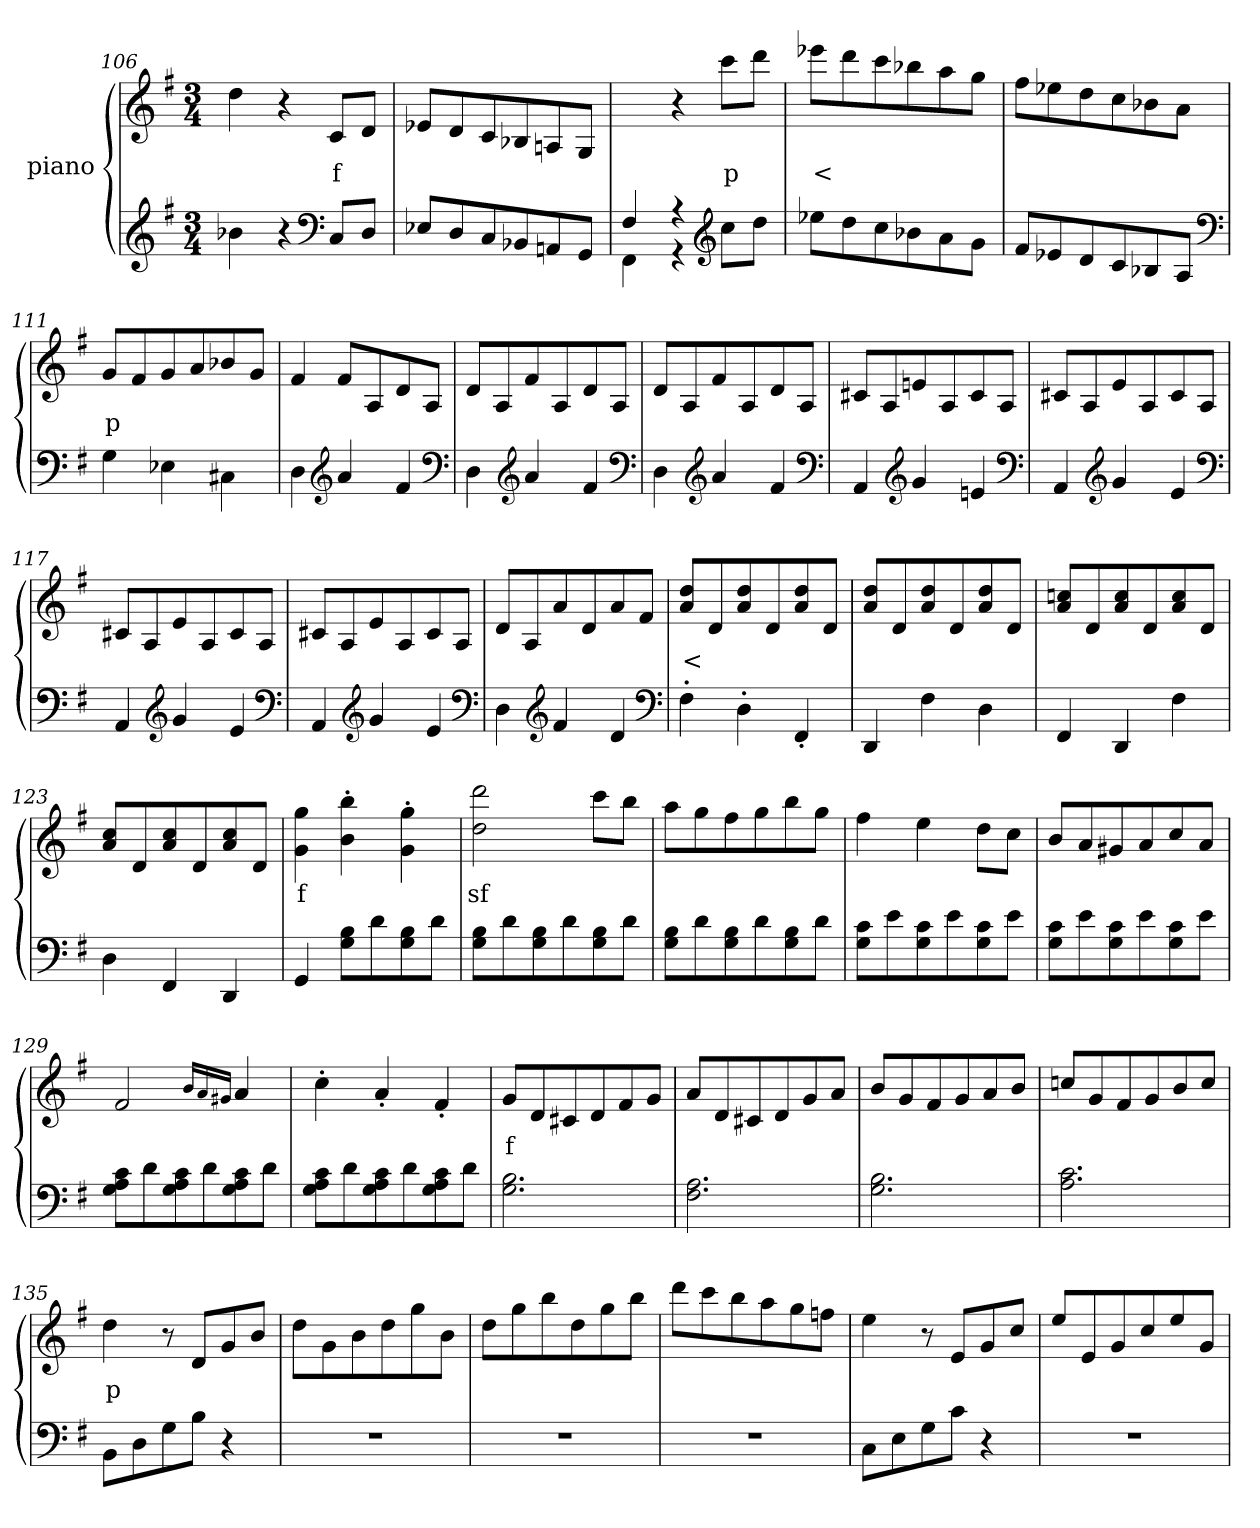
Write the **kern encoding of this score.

**kern	**kern	**text
*part2	*part1	*part1
*staff2	*staff1	*staff1
*	*I"piano	*
*clefG2	*clefG2	*
*k[f#]	*k[f#]	*
*G:	*G:	*
*M3/4	*M3/4	*
=106	=106	=106
4b-X	4dd	.
4r	4r	.
*clefF4	*	*
8CL	8cL	f
8DJ	8dJ	.
=107	=107	=107
8E-XL	8e-XL	.
8D	8d	.
8C	8c	.
8BB-X	8B-X	.
8AAn	8An	.
8GGJ	8GJ	.
=108	=108	=108
*^	*	*
4F#	4FF#	4ryy	.
4r	4r	4r	.
*clefG2	*	*	*
4ryy	8ccL	8cccL	p
.	8ddJ	8dddJ	.
*v	*v	*	*
=109	=109	=109
8ee-XL	8eee-XL	<
8dd	8ddd	.
8cc	8ccc	.
8b-X	8bb-X	.
8a	8aa	.
8gJ	8ggJ	.
=110	=110	=110
8f#L	8ff#L	.
8e-X	8ee-X	.
8d	8dd	.
8c	8cc	.
8B-X	8b-X	.
8AJ	8aJ	.
*clefF4	*	*
=111	=111	=111
4G	8gL	p
.	8f#	.
4E-X	8g	.
.	8a	.
4C#X\	8b-X	.
.	8gJ	.
=112	=112	=112
4D	4f#	.
*clefG2	*	*
4a	8f#L	.
.	8A	.
4f#	8d	.
.	8AJ	.
*clefF4	*	*
=113	=113	=113
4D	8dL	.
.	8A	.
*clefG2	*	*
4a	8f#	.
.	8A	.
4f#	8d	.
.	8AJ	.
*clefF4	*	*
=114	=114	=114
4D	8dL	.
.	8A	.
*clefG2	*	*
4a	8f#	.
.	8A	.
4f#	8d	.
.	8AJ	.
*clefF4	*	*
=115	=115	=115
4AA	8c#XL	.
.	8A	.
*clefG2	*	*
4g	8en	.
.	8A	.
4en	8c#	.
.	8AJ	.
*clefF4	*	*
=116	=116	=116
4AA	8c#XL	.
.	8A	.
*clefG2	*	*
4g	8e	.
.	8A	.
4e	8c#	.
.	8AJ	.
*clefF4	*	*
=117	=117	=117
4AA	8c#XL	.
.	8A	.
*clefG2	*	*
4g	8e	.
.	8A	.
4e	8c#	.
.	8AJ	.
*clefF4	*	*
=118	=118	=118
4AA	8c#XL	.
.	8A	.
*clefG2	*	*
4g	8e	.
.	8A	.
4e	8c#	.
.	8AJ	.
*clefF4	*	*
=119	=119	=119
4D	8dL	.
.	8A	.
*clefG2	*	*
4f#	8a	.
.	8d	.
4d	8a	.
.	8f#J	.
*clefF4	*	*
=120	=120	=120
4F#'>	8a 8ddL	<
.	8d	.
4D'>	8a 8dd	.
.	8d	.
4FF#'>	8a 8dd	.
.	8dJ	.
=121	=121	=121
4DD	8a 8ddL	.
.	8d	.
4F#	8a 8dd	.
.	8d	.
4D	8a 8dd	.
.	8dJ	.
=122	=122	=122
4FF#	8a 8ccnL	.
.	8d	.
4DD	8a 8cc	.
.	8d	.
4F#	8a 8cc	.
.	8dJ	.
=123	=123	=123
4D	8a 8ccL	.
.	8d	.
4FF#	8a 8cc	.
.	8d	.
4DD	8a 8cc	.
.	8dJ	.
=124	=124	=124
4GG	4g 4gg	f
8G 8BL	4b'> 4bb'>	.
8d	.	.
8G 8B	4g'> 4gg'>	.
8dJ	.	.
=125	=125	=125
8G 8BL	2dd 2ddd	sf
8d	.	.
8G 8B	.	.
8d	.	.
8G 8B	8cccL	.
8dJ	8bbJ	.
=126	=126	=126
8G 8BL	8aaL	.
8d	8gg	.
8G 8B	8ff#	.
8d	8gg	.
8G 8B	8bb	.
8dJ	8ggJ	.
=127	=127	=127
8G 8cL	4ff#	.
8e	.	.
8G 8c	4ee	.
8e	.	.
8G 8c	8ddL	.
8eJ	8ccJ	.
=128	=128	=128
8G 8cL	8bL	.
8e	8a	.
8G 8c	8g#X	.
8e	8a	.
8G 8c	8cc	.
8eJ	8aJ	.
=129	=129	=129
8G 8A 8cL	2f#	.
8d	.	.
8G 8A 8c	.	.
8d	.	.
.	16qbLL	.
.	16qa	.
.	16qg#XJJ	.
8G 8A 8c	4a	.
8dJ	.	.
=130	=130	=130
8G 8A 8cL	4cc'>	.
8d	.	.
8G 8A 8c	4a'>	.
8d	.	.
8G 8A 8c	4f#'>	.
8dJ	.	.
=131	=131	=131
2.G 2.B	8gL	f
.	8d	.
.	8c#X	.
.	8d	.
.	8f#	.
.	8gJ	.
=132	=132	=132
2.F# 2.A	8aL	.
.	8d	.
.	8c#X	.
.	8d	.
.	8g	.
.	8aJ	.
=133	=133	=133
2.G 2.B	8bL	.
.	8g	.
.	8f#	.
.	8g	.
.	8a	.
.	8bJ	.
=134	=134	=134
2.A 2.c	8ccnL	.
.	8g	.
.	8f#	.
.	8g	.
.	8b	.
.	8ccJ	.
=135	=135	=135
8BBL	4dd	p
8D	.	.
8G	8r	.
8BJ	8dL	.
4r	8g	.
.	8bJ	.
=136	=136	=136
2.r	8ddL	.
.	8g	.
.	8b	.
.	8dd	.
.	8gg	.
.	8bJ	.
=137	=137	=137
2.r	8ddL	.
.	8gg	.
.	8bb	.
.	8dd	.
.	8gg	.
.	8bbJ	.
=138	=138	=138
2.r	8dddL	.
.	8ccc	.
.	8bb	.
.	8aa	.
.	8gg	.
.	8ffnJ	.
=139	=139	=139
8CL	4ee	.
8E	.	.
8G	8r	.
8cJ	8eL	.
4r	8g	.
.	8ccJ	.
=140	=140	=140
2.r	8eeL	.
.	8e	.
.	8g	.
.	8cc	.
.	8ee	.
.	8gJ	.
=	=	=
*-	*-	*-
